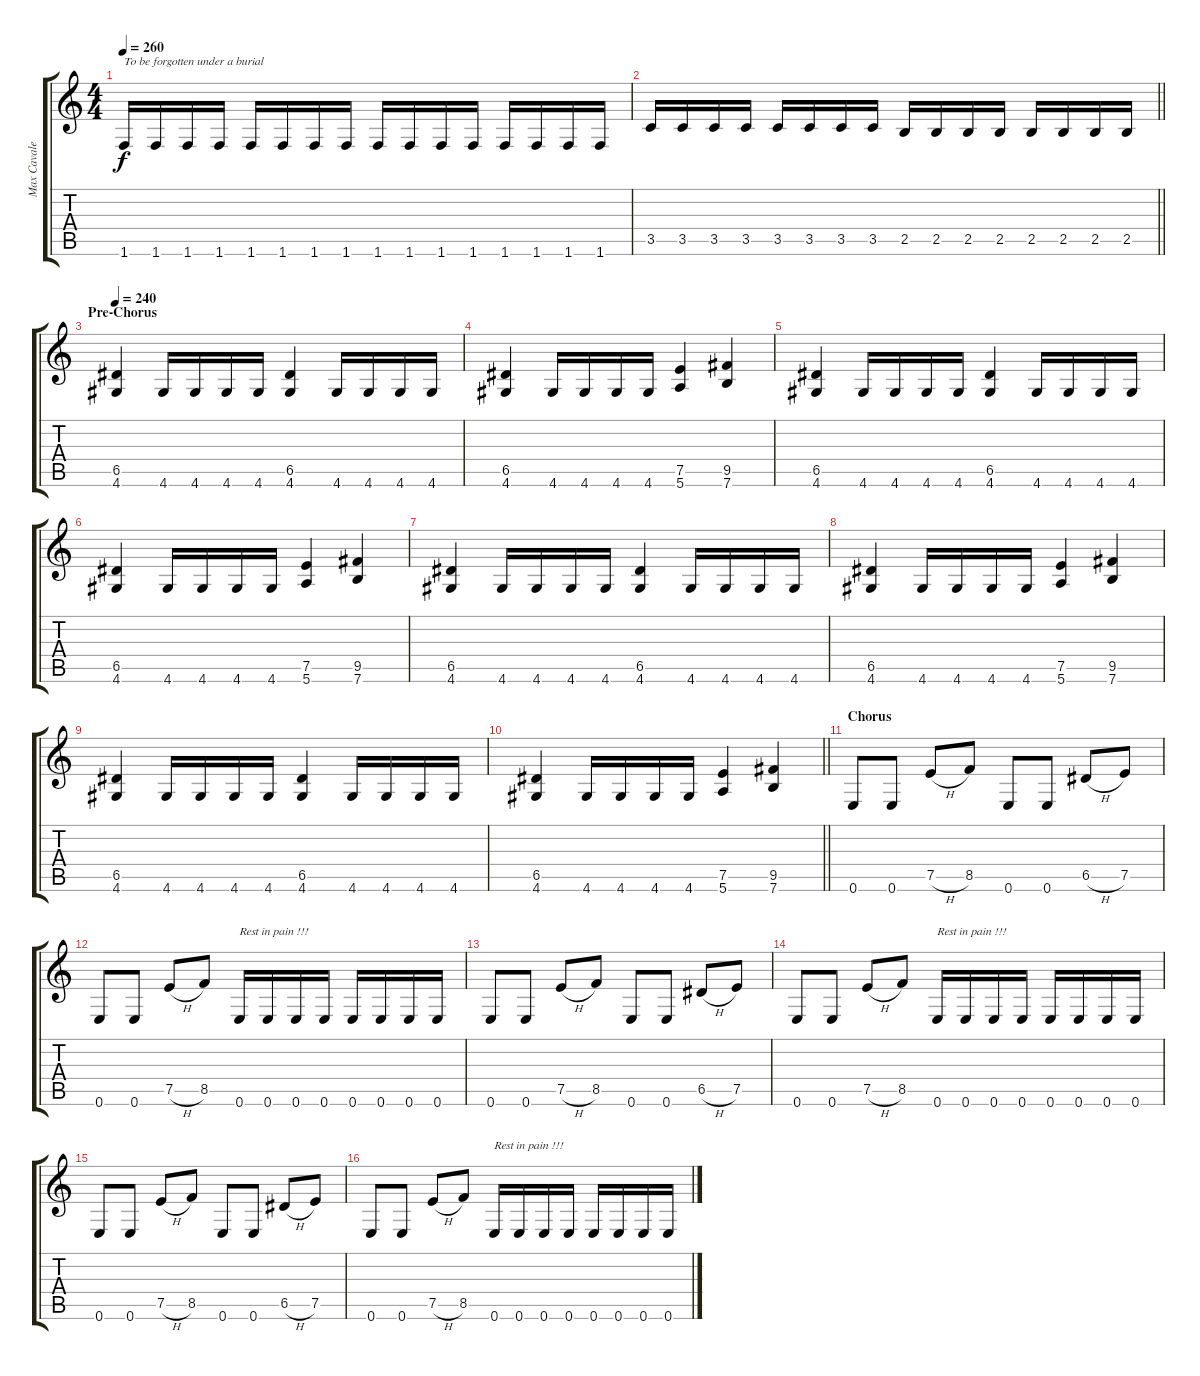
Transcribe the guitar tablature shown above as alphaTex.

\track ("Max Cavalera" "Max Cavale") {instrument distortionguitar}
\staff {score tabs}
\tuning (E4 B3 G3 D3 A2 E2) {hide}
\ts (4 4)
\tempo 260
\clef g2
\ks c
1.6.16{txt "To be forgotten under a burial" dy f} 1.6.16 1.6.16 1.6.16 1.6.16 1.6.16 1.6.16 1.6.16 1.6.16 1.6.16 1.6.16 1.6.16 1.6.16 1.6.16 1.6.16 1.6.16 |
\barLineRight lightlight
3.5.16 3.5.16 3.5.16 3.5.16 3.5.16 3.5.16 3.5.16 3.5.16 2.5.16 2.5.16 2.5.16 2.5.16 2.5.16 2.5.16 2.5.16 2.5.16 |
\section ("" "Pre-Chorus")
\tempo 240
(6.5 4.6).4 4.6.16 4.6.16 4.6.16 4.6.16 (6.5 4.6).4 4.6.16 4.6.16 4.6.16 4.6.16 |
(6.5 4.6).4 4.6.16 4.6.16 4.6.16 4.6.16 (7.5 5.6).4 (9.5 7.6).4 |
(6.5 4.6).4 4.6.16 4.6.16 4.6.16 4.6.16 (6.5 4.6).4 4.6.16 4.6.16 4.6.16 4.6.16 |
(6.5 4.6).4 4.6.16 4.6.16 4.6.16 4.6.16 (7.5 5.6).4 (9.5 7.6).4 |
(6.5 4.6).4 4.6.16 4.6.16 4.6.16 4.6.16 (6.5 4.6).4 4.6.16 4.6.16 4.6.16 4.6.16 |
(6.5 4.6).4 4.6.16 4.6.16 4.6.16 4.6.16 (7.5 5.6).4 (9.5 7.6).4 |
(6.5 4.6).4 4.6.16 4.6.16 4.6.16 4.6.16 (6.5 4.6).4 4.6.16 4.6.16 4.6.16 4.6.16 |
\barLineRight lightlight
(6.5 4.6).4 4.6.16 4.6.16 4.6.16 4.6.16 (7.5 5.6).4 (9.5 7.6).4 |
\section ("" "Chorus")
0.6.8 0.6.8 7.5{h}.8 8.5.8 0.6.8 0.6.8 6.5{h}.8 7.5.8 |
0.6.8 0.6.8 7.5{h}.8 8.5.8 0.6.16{txt "Rest in pain !!!"} 0.6.16 0.6.16 0.6.16 0.6.16 0.6.16 0.6.16 0.6.16 |
0.6.8 0.6.8 7.5{h}.8 8.5.8 0.6.8 0.6.8 6.5{h}.8 7.5.8 |
0.6.8 0.6.8 7.5{h}.8 8.5.8 0.6.16{txt "Rest in pain !!!"} 0.6.16 0.6.16 0.6.16 0.6.16 0.6.16 0.6.16 0.6.16 |
0.6.8 0.6.8 7.5{h}.8 8.5.8 0.6.8 0.6.8 6.5{h}.8 7.5.8 |
0.6.8 0.6.8 7.5{h}.8 8.5.8 0.6.16{txt "Rest in pain !!!"} 0.6.16 0.6.16 0.6.16 0.6.16 0.6.16 0.6.16 0.6.16
